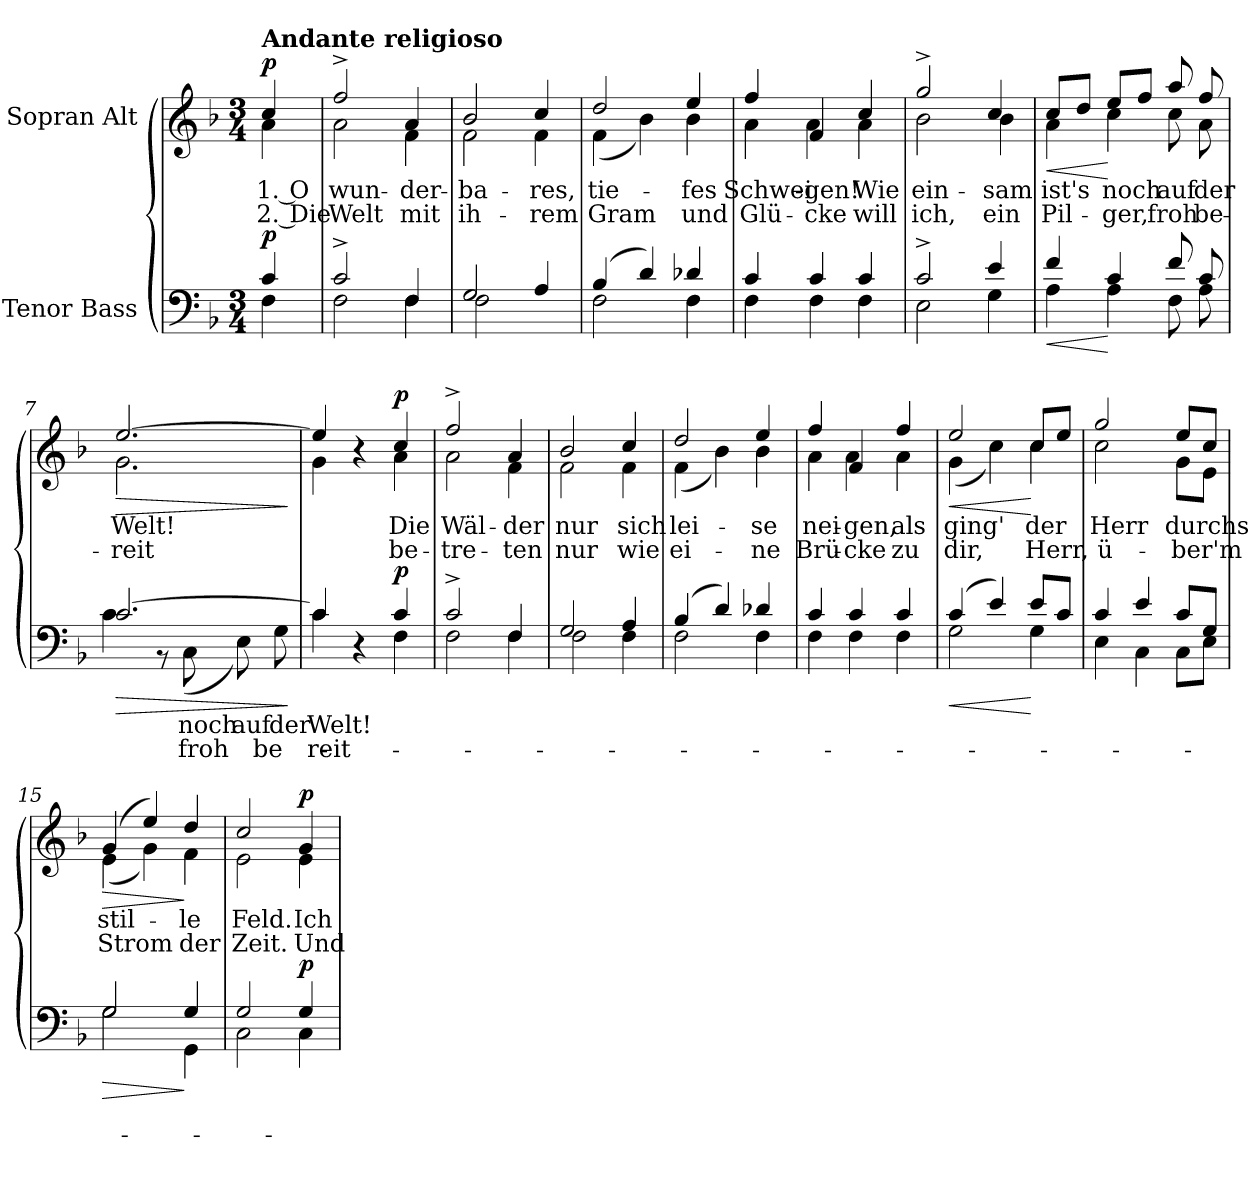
**kern	**text	**text	**dynam	**kern	**text	**text	**dynam
*part2	*part2	*part2	*part2	*part1	*part1	*part1	*part1
*staff2	*staff2	*staff2	*staff2	*staff1	*staff1	*staff1	*staff1
*I"Tenor Bass	*	*	*	*I"Sopran Alt	*	*	*
*clefF4	*	*	*	*clefG2	*	*	*
*k[b-]	*	*	*	*k[b-]	*	*	*
*M3/4	*	*	*	*M3/4	*	*	*
=	=	=	=	=	=	=	=
*^	*	*	*	*^	*	*	*
!	!	!	!	!	!LO:TX:a:B:t=Andante religioso	!	!	!	!
!	!	!	!	!LO:DY:b	!	!	!	!	!LO:DY:a
4c/	4F\	.	.	p	4cc/	4a\	1. O	2. Die	p
=1	=1	=1	=1	=1	=1	=1	=1	=1	=1
2c^/	2F\	.	.	.	2ff^/	2a\	wun-	Welt	.
4F/	4F\	.	.	.	4a/	4f\	-der-	mit	.
=2	=2	=2	=2	=2	=2	=2	=2	=2	=2
2G/	2F\	.	.	.	2b-/	2f\	-ba-	ih-	.
4A/	4ryy	.	.	.	4cc/	4f\	-res,	-rem	.
=3	=3	=3	=3	=3	=3	=3	=3	=3	=3
(4B-/	2F\	.	.	.	2dd/	(4f\	tie-	Gram	.
4d/)	.	.	.	.	.	4b-\)	.	.	.
4d-X/	4F\	.	.	.	4ee/	4b-\	-fes	und	.
=4	=4	=4	=4	=4	=4	=4	=4	=4	=4
4c/	4F\	.	.	.	4ff/	4a\	Schwei-	Glü-	.
4c/	4F\	.	.	.	4f/	4a\	-gen!	-cke	.
4c/	4F\	.	.	.	4cc/	4a\	Wie	will	.
=5	=5	=5	=5	=5	=5	=5	=5	=5	=5
2c^/	2E\	.	.	.	2gg^/	2b-\	ein-	ich,	.
4e/	4G\	.	.	.	4cc/	4b-\	-sam	ein	.
!!LO:LB:g=z	!!
=6	=6	=6	=6	=6	=6	=6	=6	=6	=6
!	!	!	!	!LO:HP:b	!	!	!	!	!LO:HP:b
4f/	4A\	.	.	<	8cc/L	4a\	ist's	Pil-	<
.	.	.	.	.	8dd/J	.	.	.	.
4c/	4A\	.	.	[	8ee/L	4cc\	noch	-ger,	[
.	.	.	.	.	8ff/J	.	.	.	.
8f/	8F\	.	.	.	8aa/	8cc\	auf	froh	.
8c/	8A\	.	.	.	8ff/	8a\	der	be-	.
=7	=7	=7	=7	=7	=7	=7	=7	=7	=7
!	!	!	!	!LO:HP:b	!	!	!	!	!LO:HP:b
[2.c/	4c\	.	.	>	[2.ee/	2.g\	Welt!	-reit	>
.	8r	.	.	.	.	.	.	.	.
.	(>8C\	noch	froh	.	.	.	.	.	.
.	8E\)	auf	.	.	.	.	.	.	.
.	8G\	der	be-	.	.	.	.	.	.
*v	*v	*	*	*	*	*	*	*	*
*	*	*	*	*v	*v	*	*	*
.	.	.	]	.	.	.	]
=8	=8	=8	=8	=8	=8	=8	=8
*^	*	*	*	*^	*	*	*
4c/]	4c\	Welt!	-reit	.	4ee/]	4g\	.	.	.
4r	4ryy	.	.	.	4r	4ryy	.	.	.
!	!	!	!	!LO:DY:b	!	!	!	!	!LO:DY:a
4c/	4F\	.	.	p	4cc/	4a\	Die	be-	p
=9	=9	=9	=9	=9	=9	=9	=9	=9	=9
2c^/	2F\	.	.	.	2ff^/	2a\	Wäl-	-tre-	.
4F/	4F\	.	.	.	4a/	4f\	-der	-ten	.
=10	=10	=10	=10	=10	=10	=10	=10	=10	=10
2G/	2F\	.	.	.	2b-/	2f\	nur	nur	.
4A/	4F\	.	.	.	4cc/	4f\	sich	wie	.
=11	=11	=11	=11	=11	=11	=11	=11	=11	=11
(4B-/	2F\	.	.	.	2dd/	(4f\	lei-	ei-	.
4d/)	.	.	.	.	.	4b-\)	.	.	.
4d-X/	4F\	.	.	.	4ee/	4b-\	-se	-ne	.
=12	=12	=12	=12	=12	=12	=12	=12	=12	=12
4c/	4F\	.	.	.	4ff/	4a\	nei-	Brü-	.
4c/	4F\	.	.	.	4f/	4a\	-gen,	-cke	.
4c/	4F\	.	.	.	4ff/	4a\	als	zu	.
!!LO:LB:g=z	!!
=13	=13	=13	=13	=13	=13	=13	=13	=13	=13
!	!	!	!	!LO:HP:b	!	!	!	!	!LO:HP:b
(4c/	2G\	.	.	<	2ee/	(4g\	ging'	dir,	<
4e/)	.	.	.	.	.	4cc\)	.	.	.
8e/L	4G\	.	.	[	8cc/L	4cc\	der	Herr,	[
8c/J	.	.	.	.	8ee/J	.	.	.	.
=14	=14	=14	=14	=14	=14	=14	=14	=14	=14
4c/	4E\	.	.	.	2gg/	2cc\	Herr	ü-	.
4e/	4C\	.	.	.	.	.	.	.	.
8c/L	8C\L	.	.	.	8ee/L	8g\L	durchs	-ber'm	.
8G/J	8E\J	.	.	.	8cc/J	8e\J	.	.	.
=15	=15	=15	=15	=15	=15	=15	=15	=15	=15
!	!	!	!	!LO:HP:b	!	!	!	!	!LO:HP:b
2G/	2G\	.	.	>	(4g/	(4e\	stil-	Strom	>
.	.	.	.	.	4ee/)	4g\)	.	.	.
4G/	4GG\	.	.	]	4dd/	4f\	-le	der	]
=16	=16	=16	=16	=16	=16	=16	=16	=16	=16
2G/	2C\	.	.	.	2cc/	2e\	Feld.	Zeit.	.
!	!	!	!	!LO:DY:b	!	!	!	!	!LO:DY:a
4G/	4C\	.	.	p	4g/	4e\	Ich	Und	p
*v	*v	*	*	*	*	*	*	*	*
*	*	*	*	*v	*v	*	*	*
=	=	=	=	=	=	=	=
*-	*-	*-	*-	*-	*-	*-	*-
